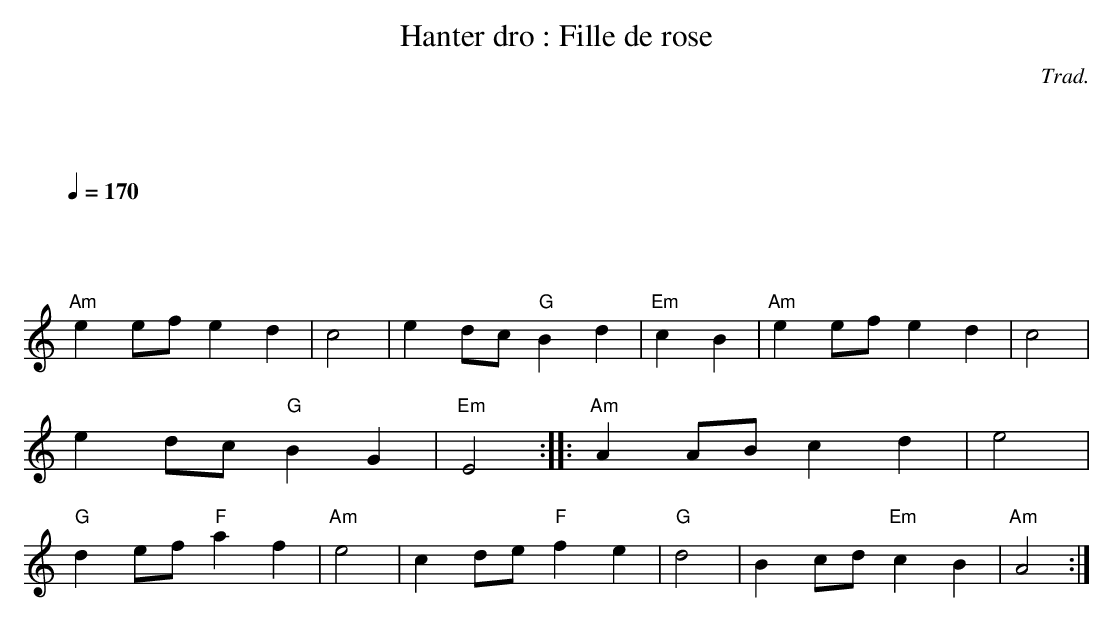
X:1
T:Hanter dro : Fille de rose
E:12
C:Trad.
Q:1/4=170
K:C
|
M:2/4
L:1/16
||
"Am"e4 e2f2 e4 d4 | c8 | e4 d2c2 "G"B4 d4 | "Em"c4 B4 |\
"Am"e4 e2f2 e4 d4 | c8 | e4 d2c2 "G"B4 G4 | "Em"E8 ::\
"Am"A4 A2B2 c4 d4 | e8 | "G"d4 e2f2 "F"a4 f4 | "Am"e8 |\
c4 d2e2 "F"f4 e4 | "G"d8 | B4 c2d2 "Em"c4 B4 | "Am"A8 :|
